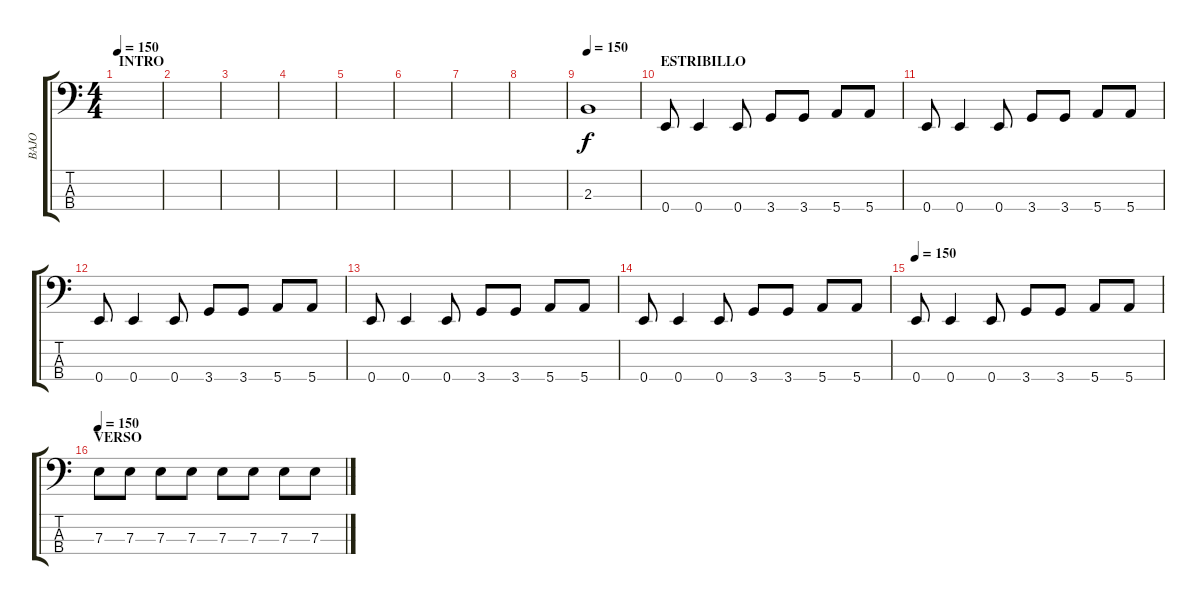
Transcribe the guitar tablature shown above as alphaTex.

\track ("BAJO" "BAJO") {instrument electricbasspick}
\staff {score tabs}
\tuning (G2 D2 A1 E1) {hide}
\ts (4 4)
\section ("" "INTRO")
\tempo 150
\clef f4
\ks c
|
|
|
|
|
|
|
|
\tempo 150
2.3.1 |
\section ("" "ESTRIBILLO")
0.4.8 0.4.4 0.4.8 3.4.8 3.4.8 5.4.8 5.4.8 |
0.4.8 0.4.4 0.4.8 3.4.8 3.4.8 5.4.8 5.4.8 |
0.4.8 0.4.4 0.4.8 3.4.8 3.4.8 5.4.8 5.4.8 |
0.4.8 0.4.4 0.4.8 3.4.8 3.4.8 5.4.8 5.4.8 |
0.4.8 0.4.4 0.4.8 3.4.8 3.4.8 5.4.8 5.4.8 |
\tempo 150
0.4.8 0.4.4 0.4.8 3.4.8 3.4.8 5.4.8 5.4.8 |
\section ("" "VERSO")
\tempo 150
7.3.8 7.3.8 7.3.8 7.3.8 7.3.8 7.3.8 7.3.8 7.3.8
